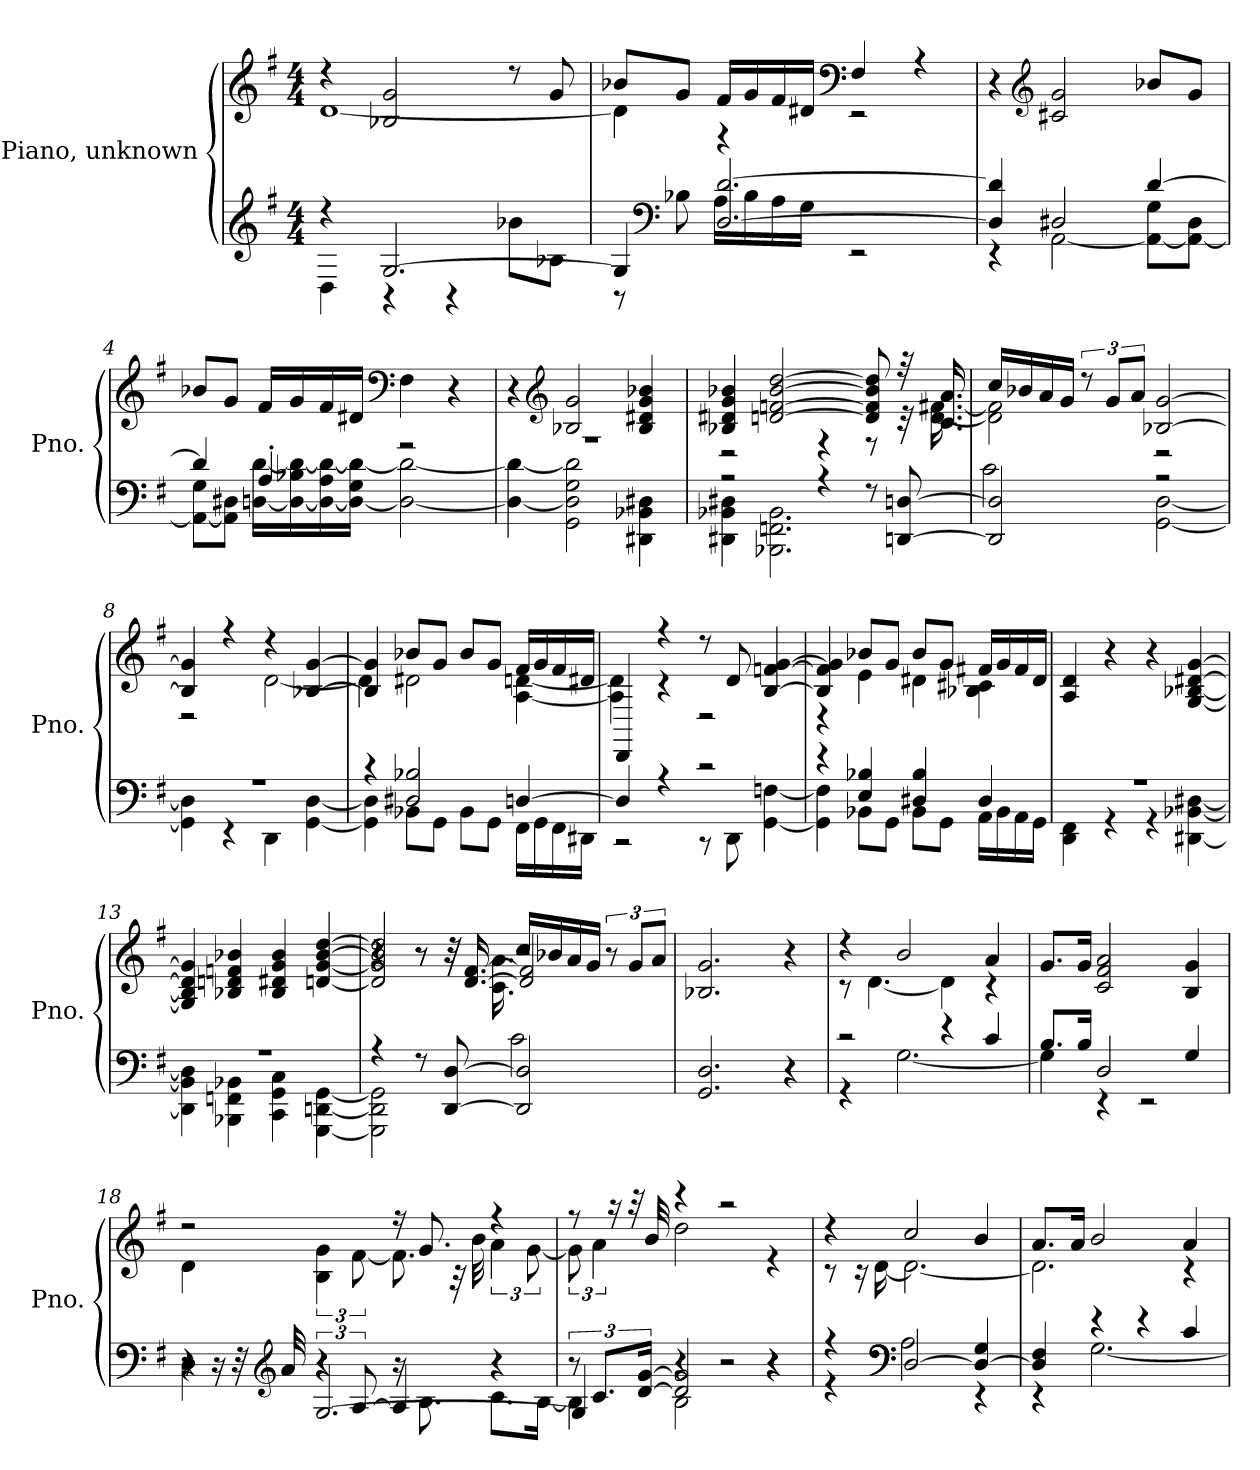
**kern	**kern
*part1	*part1
*staff2	*staff1
*I"Piano, unknown	*
*I'Pno.	*
*clefG2	*clefG2
*k[f#]	*k[f#]
*M4/4	*M4/4
*MM120	*MM120
=1	=1
*^	*^
4r	4D\	4r	[1d
[2.G/	4r	2B-X/ 2g/	.
.	4r	.	.
.	8b-X\L	8r	.
.	8B-X\J	8g/	.
=2	=2	=2	=2
4G/]	8r	8b-X/L	4d\]
*clefF4	*	*	*
.	8B-X\	8g/J	.
[2.D/ [2.d/	16A\LL	16f#/LL	4r
.	16B-\	16g/	.
.	16A\	16f#/	.
.	16G\JJ	16d#X/JJ	.
*	*	*clefF4	*
.	2r	4F#/	2r
.	.	4r	.
*	*	*v	*v
=3	=3	=3
4D/] 4d/]	4r	4r
*	*	*clefG2
2D#X/	[2AA\	2c#X/ 2g/
[4d/	8AA\_ 8G\L	8b-X/L
.	8AA\_ 8D#\J	8g/J
!!LO:LB:g=z
=4	=4	=4
4d/]	8AA\_ 8G\L	8b-X/L
.	8AA\] 8D#X\J	8g/J
4A'/	[16Dn\ [16d\LL	16f#/LL
.	16D\_ 16B-X\ 16d\_	16g/
.	16D\_ 16A\ 16d\_	16f#/
.	16D\_ 16G\ 16d\_JJ	16d#X/JJ
*	*	*clefF4
2r	2D\_ 2d\_	4F#\
.	.	4r
=5	=5	=5
1r	4D\_ 4d\_	4r
*	*	*clefG2
.	2GG\ 2D\] 2G\ 2d\]	2B-X/ 2g/
.	4DD#X\ 4BB-X\ 4D#X\	4B-/ 4d#X/ 4g/ 4b-X/
=6	=6	=6
*	*	*^
2r	4DD#X\ 4BB-X\ 4D#X\	4B-X/ 4d#X/ 4g/ 4b-X/	2r
.	2.BBB-X\ 2.FFn\ 2.BB-\	[2dn/ [2fn/ [2b-/ [2dd/	.
4r	.	.	4r
8r	.	8d/] 8f/] 8b-/] 8dd/]	8r
[8DDn/ [8Dn/	.	32r	32r
.	.	16.c/ 16.a/	[16.d\ [16.f#X\
!!LO:LB:g=z	!!
=7	=7	=7	=7
2DD/] 2D/]	2c\	16cc/LL	2d\] 2f#\]
.	.	16b-X/	.
.	.	16a/	.
.	.	16g/JJ	.
.	.	12r	.
.	.	12g/L	.
.	.	12a/J	.
2r	[2GG\ [2D\	[2B-X/ [2g/	2r
=8	=8	=8	=8
1r	4GG\] 4D\]	4B-/] 4g/]	2r
.	4r	4r	.
.	4DD\	4r	[2d\
.	[4GG\ [4D\	[4B-X/ [4g/	.
=9	=9	=9	=9
4r	4GG\] 4D\]	4B-/] 4g/]	4d\]
2D#X/ 2B-X/	8BB-X\L	8b-X/L	2d#X\
.	8GG\J	8g/J	.
.	8BB-\L	8b-/L	.
.	8GG\J	8g/J	.
[4Dn/	16FF#\LL	16f#/LL	[4A\ [4dn\
.	16GG\	16g/	.
.	16FF#\	16f#/	.
.	16DD#X\JJ	16d#X/JJ	.
=10	=10	=10	=10
4D/]	2r	4DD/	4A\] 4d\]
4r	.	4r	4r
2r	8r	8r	2r
.	8DD\	8d/	.
.	[4GG\ [4Fn\	[4B/ [4fn/ [4g/	.
!!LO:LB:g=z	!!
=11	=11	=11	=11
4r	4GG\] 4F\]	4B/] 4f/] 4g/]	4r
4E/ 4B-X/	8BB-X\L	8b-X/L	4e\
.	8GG\J	8g/J	.
4D#X/ 4B-/	8BB-\L	8b-/L	4d#X\
.	8GG\J	8g/J	.
4D#/	16AA\LL	16f#X/LL	4B-X\ 4c#X\
.	16BB-\	16g/	.
.	16AA\	16f#/	.
.	16GG\JJ	16d#/JJ	.
*	*	*v	*v
=12	=12	=12
1r	4DD\ 4FF#\	4A/ 4d/
.	4r	4r
.	4r	4r
.	[4DD#X\ [4BB-X\ [4D#X\	[4G/ [4B-X/ [4d#X/ [4g/
=13	=13	=13
1r	4DD#\] 4BB-\] 4D#\]	4G/] 4B-/] 4d#/] 4g/]
.	4BBB-X\ 4FFn\ 4BB-X\	4B-X/ 4dn/ 4fn/ 4b-X/
.	4CC\ 4GG\ 4C\	4B-/ 4d#X/ 4g/ 4b-/
.	[4GGG\ [4DDn\ [4GG\	[4dn/ [4g/ [4b-/ [4dd/
=14	=14	=14
*	*	*^
*	*	*	*^
4r	2GGG\] 2DD\] 2GG\]	2d/] 2g/] 2b-/] 2dd/]	4r	4r
8r	.	.	8r	8r
[8DD/ [8D/	.	.	32r	32r
.	.	.	16.c\ 16.a\	[16.d/ [16.f#/
2DD/] 2D/]	2c\	16cc/LL	2r	2d/] 2f#/]
.	.	16b-X/	.	.
.	.	16a/	.	.
.	.	16g/JJ	.	.
.	.	12r	.	.
.	.	12g/L	.	.
.	.	12a/J	.	.
*v	*v	*	*	*
*	*v	*v	*v
!!LO:LB:g=z
=15	=15
2.GG/ 2.D/	2.B-X/ 2.g/
4r	4r
=16	=16
*^	*^
2r	4r	4r	8r
.	.	.	[4.d\
.	[2.G\	2b/	.
4r	.	.	4d\]
4c/	.	4a/	4r
*	*	*v	*v
=17	=17	=17
8.B/L	4G\]	8.g/L
16B/Jk	.	16g/Jk
2D/	4r	2c/ 2f#/ 2a/
.	2r	.
4G/	.	4B/ 4g/
=18	=18	=18
*	*^	*^
8r	4D\	4r	2r	4d\
16r	.	.	.	.
32r	.	.	.	.
*clefG2	*	*	*	*
32a/	.	.	.	.
6r	4r	[2.G/	.	6B\ 6g\
[12A/	.	.	.	[12f#\
4A/]	16r	.	16r	8.f#\]
.	8.B\	.	8.g/	.
.	.	.	.	32r
.	.	.	.	32b\
4r	8.c\L	.	4r	6a\
.	.	.	.	[12g\
.	[16B\Jk	.	.	.
=19	=19	=19	=19	=19
12r	4B\]	4G/]	8r	12g\]
12.c/L	.	.	.	6a\
.	.	.	16r	.
.	.	.	32r	.
[24d/ [24g/Jk	.	.	.	.
.	.	.	32b/	.
2d/] 2g/]	2B\	4r	4r	2dd\
.	.	2r	2r	.
4r	4r	.	.	4r
*	*v	*v	*	*
!!LO:LB:g=z	!!
=20	=20	=20	=20
4r	4r	4r	8r
.	.	.	16r
.	.	.	[16d\
*clefF4	*	*	*
[2D/	2A\	2cc/	2.d\_
4D/_ 4G/	4r	4b/	.
=21	=21	=21	=21
4D/] 4F#/	4r	8.a/L	2.d\]
.	.	16a/Jk	.
4r	[2.G\	2b/	.
4r	.	.	.
4c/	.	4a/	4r
*v	*v	*	*
*	*v	*v
=	=
*-	*-
